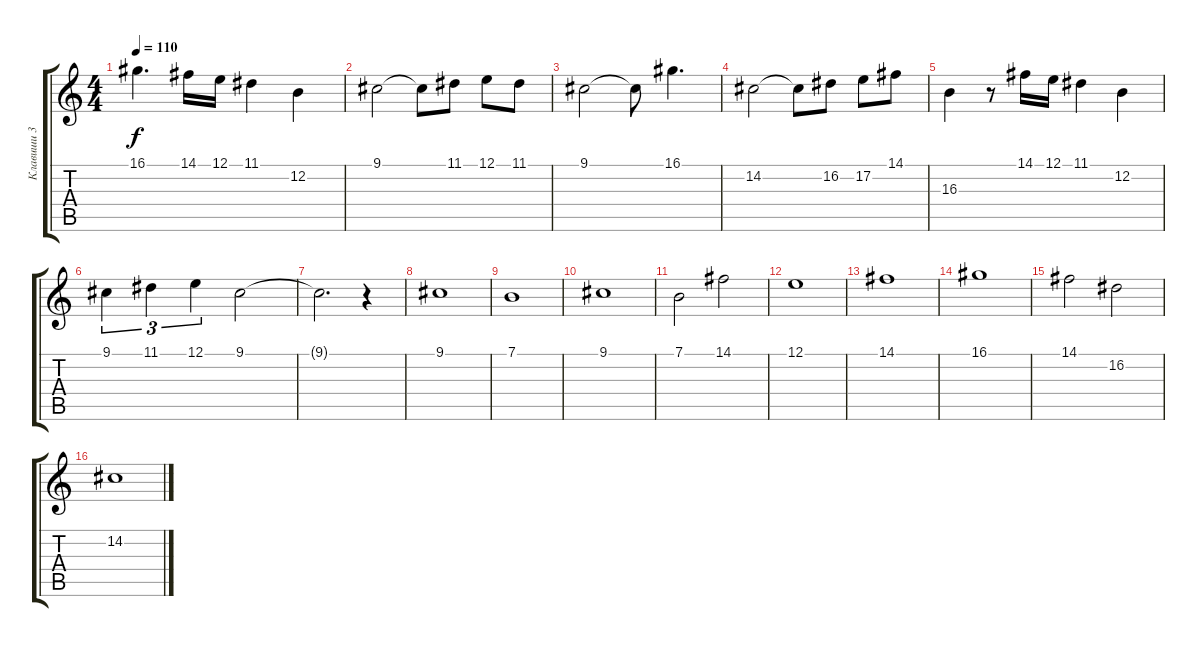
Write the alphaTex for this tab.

\track ("Клавиши 3" "Клавиши 3") {instrument stringensemble1}
\staff {score tabs}
\tuning (E4 B3 G3 D3 A2 E2) {hide}
\ts (4 4)
\tempo 110
\clef g2
\ks c
16.1.4{d dy f} 14.1.16 12.1.16 11.1.4 12.2.4 |
9.1.2 9.1{t}.8 11.1.8 12.1.8 11.1.8 |
9.1.2 9.1{t}.8 16.1.4{d} |
14.2.2 14.2{t}.8 16.2.8 17.2.8 14.1.8 |
16.3.4 r.8 14.1.16 12.1.16 11.1.4 12.2.4 |
9.1.4{tu (3 2)} 11.1.4{tu (3 2)} 12.1.4{tu (3 2)} 9.1.2 |
9.1{t}.2{d} r.4 |
9.1.1 |
7.1.1 |
9.1.1 |
7.1.2 14.1.2 |
12.1.1 |
14.1.1 |
16.1.1 |
14.1.2 16.2.2 |
14.2.1
